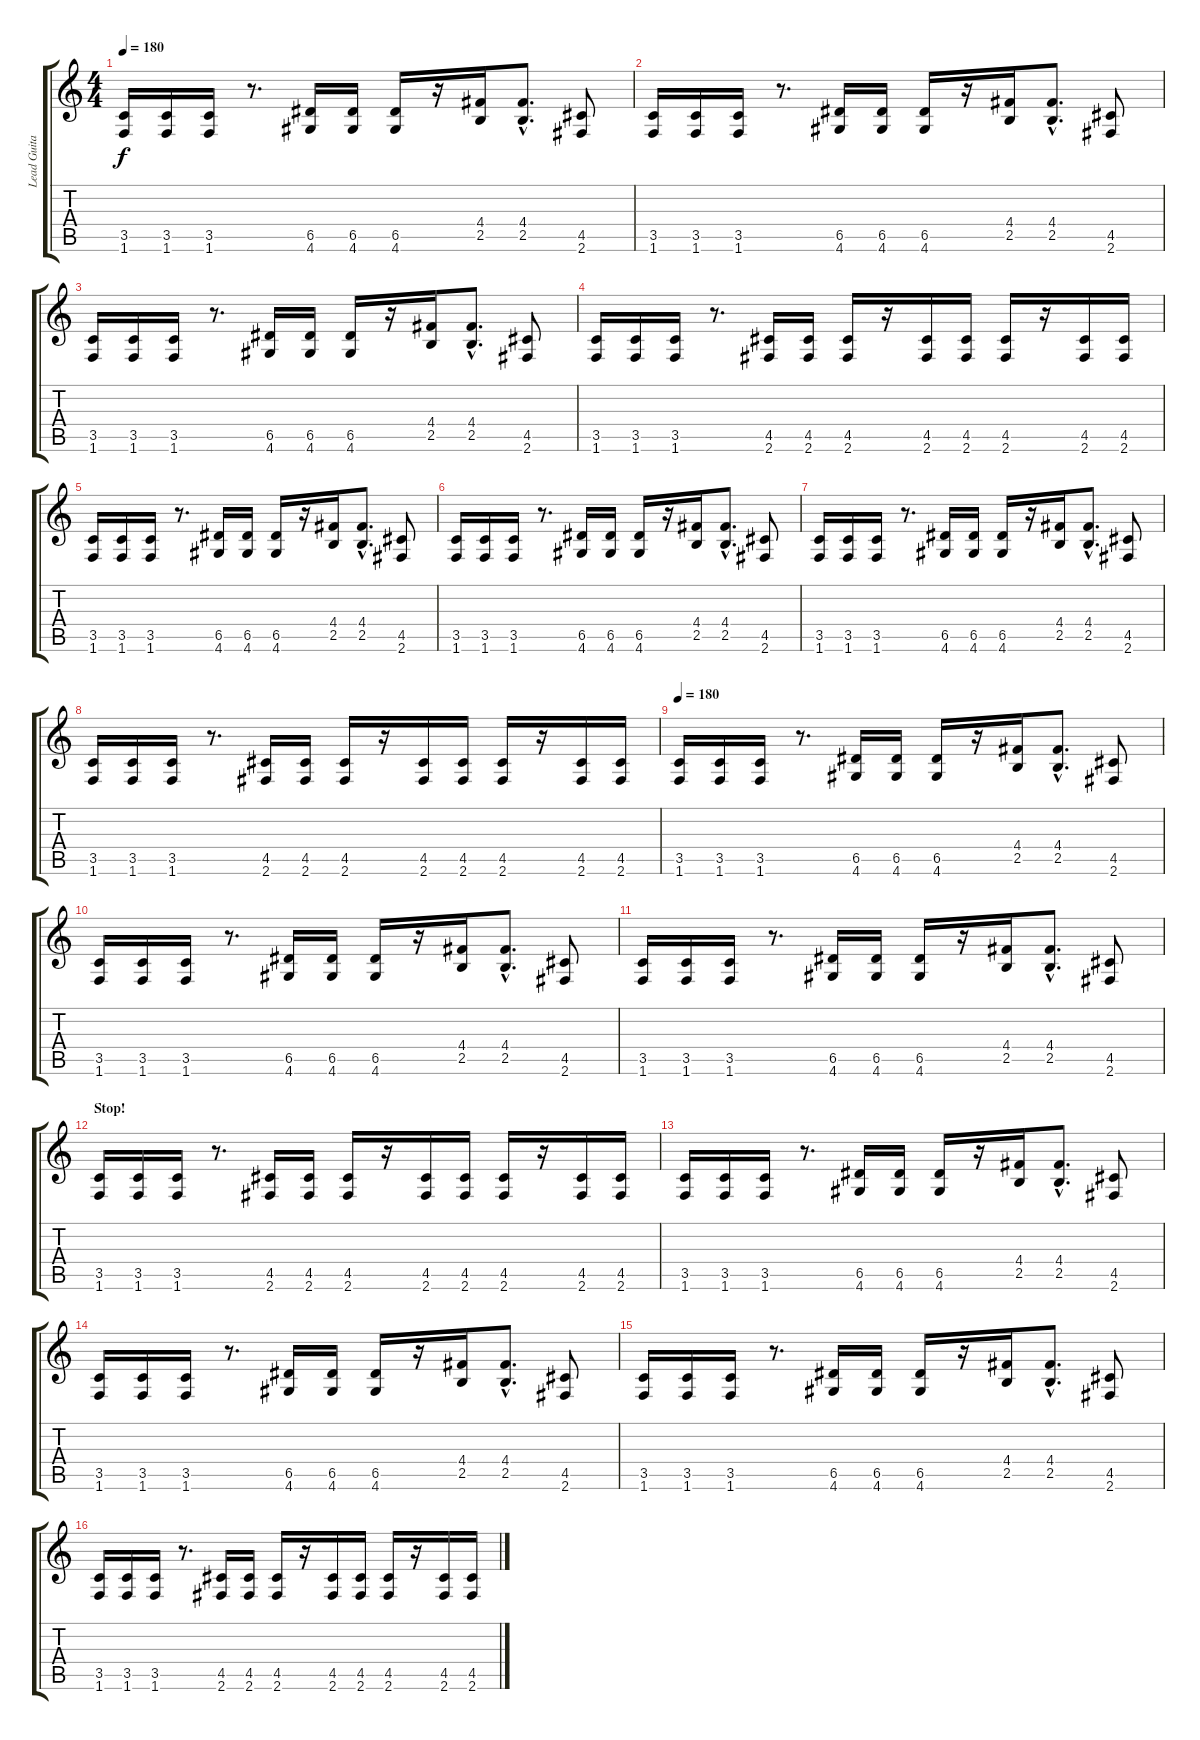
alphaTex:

\track ("Lead Guitar" "Lead Guita") {instrument distortionguitar}
\staff {score tabs}
\tuning (E4 B3 G3 D3 A2 E2) {hide}
\ts (4 4)
\tempo 180
\clef g2
\ks c
(3.5 1.6).16{dy f} (3.5 1.6).16 (3.5 1.6).16 r.8{d} (6.5 4.6).16 (6.5 4.6).16 (6.5 4.6).16 r.16 (4.4 2.5).16 (4.4{hac} 2.5{hac}).8{d} (4.5 2.6).8 |
(3.5 1.6).16 (3.5 1.6).16 (3.5 1.6).16 r.8{d} (6.5 4.6).16 (6.5 4.6).16 (6.5 4.6).16 r.16 (4.4 2.5).16 (4.4{hac} 2.5{hac}).8{d} (4.5 2.6).8 |
(3.5 1.6).16 (3.5 1.6).16 (3.5 1.6).16 r.8{d} (6.5 4.6).16 (6.5 4.6).16 (6.5 4.6).16 r.16 (4.4 2.5).16 (4.4{hac} 2.5{hac}).8{d} (4.5 2.6).8 |
(3.5 1.6).16 (3.5 1.6).16 (3.5 1.6).16 r.8{d} (4.5 2.6).16 (4.5 2.6).16 (4.5 2.6).16 r.16 (4.5 2.6).16 (4.5 2.6).16 (4.5 2.6).16 r.16 (4.5 2.6).16 (4.5 2.6).16 |
(3.5 1.6).16 (3.5 1.6).16 (3.5 1.6).16 r.8{d} (6.5 4.6).16 (6.5 4.6).16 (6.5 4.6).16 r.16 (4.4 2.5).16 (4.4{hac} 2.5{hac}).8{d} (4.5 2.6).8 |
(3.5 1.6).16 (3.5 1.6).16 (3.5 1.6).16 r.8{d} (6.5 4.6).16 (6.5 4.6).16 (6.5 4.6).16 r.16 (4.4 2.5).16 (4.4{hac} 2.5{hac}).8{d} (4.5 2.6).8 |
(3.5 1.6).16 (3.5 1.6).16 (3.5 1.6).16 r.8{d} (6.5 4.6).16 (6.5 4.6).16 (6.5 4.6).16 r.16 (4.4 2.5).16 (4.4{hac} 2.5{hac}).8{d} (4.5 2.6).8 |
(3.5 1.6).16 (3.5 1.6).16 (3.5 1.6).16 r.8{d} (4.5 2.6).16 (4.5 2.6).16 (4.5 2.6).16 r.16 (4.5 2.6).16 (4.5 2.6).16 (4.5 2.6).16 r.16 (4.5 2.6).16 (4.5 2.6).16 |
\tempo 180
(3.5 1.6).16 (3.5 1.6).16 (3.5 1.6).16 r.8{d} (6.5 4.6).16 (6.5 4.6).16 (6.5 4.6).16 r.16 (4.4 2.5).16 (4.4{hac} 2.5{hac}).8{d} (4.5 2.6).8 |
(3.5 1.6).16 (3.5 1.6).16 (3.5 1.6).16 r.8{d} (6.5 4.6).16 (6.5 4.6).16 (6.5 4.6).16 r.16 (4.4 2.5).16 (4.4{hac} 2.5{hac}).8{d} (4.5 2.6).8 |
(3.5 1.6).16 (3.5 1.6).16 (3.5 1.6).16 r.8{d} (6.5 4.6).16 (6.5 4.6).16 (6.5 4.6).16 r.16 (4.4 2.5).16 (4.4{hac} 2.5{hac}).8{d} (4.5 2.6).8 |
\section ("" "Stop!")
(3.5 1.6).16 (3.5 1.6).16 (3.5 1.6).16 r.8{d} (4.5 2.6).16 (4.5 2.6).16 (4.5 2.6).16 r.16 (4.5 2.6).16 (4.5 2.6).16 (4.5 2.6).16 r.16 (4.5 2.6).16 (4.5 2.6).16 |
(3.5 1.6).16 (3.5 1.6).16 (3.5 1.6).16 r.8{d} (6.5 4.6).16 (6.5 4.6).16 (6.5 4.6).16 r.16 (4.4 2.5).16 (4.4{hac} 2.5{hac}).8{d} (4.5 2.6).8 |
(3.5 1.6).16 (3.5 1.6).16 (3.5 1.6).16 r.8{d} (6.5 4.6).16 (6.5 4.6).16 (6.5 4.6).16 r.16 (4.4 2.5).16 (4.4{hac} 2.5{hac}).8{d} (4.5 2.6).8 |
(3.5 1.6).16 (3.5 1.6).16 (3.5 1.6).16 r.8{d} (6.5 4.6).16 (6.5 4.6).16 (6.5 4.6).16 r.16 (4.4 2.5).16 (4.4{hac} 2.5{hac}).8{d} (4.5 2.6).8 |
(3.5 1.6).16 (3.5 1.6).16 (3.5 1.6).16 r.8{d} (4.5 2.6).16 (4.5 2.6).16 (4.5 2.6).16 r.16 (4.5 2.6).16 (4.5 2.6).16 (4.5 2.6).16 r.16 (4.5 2.6).16 (4.5 2.6).16
